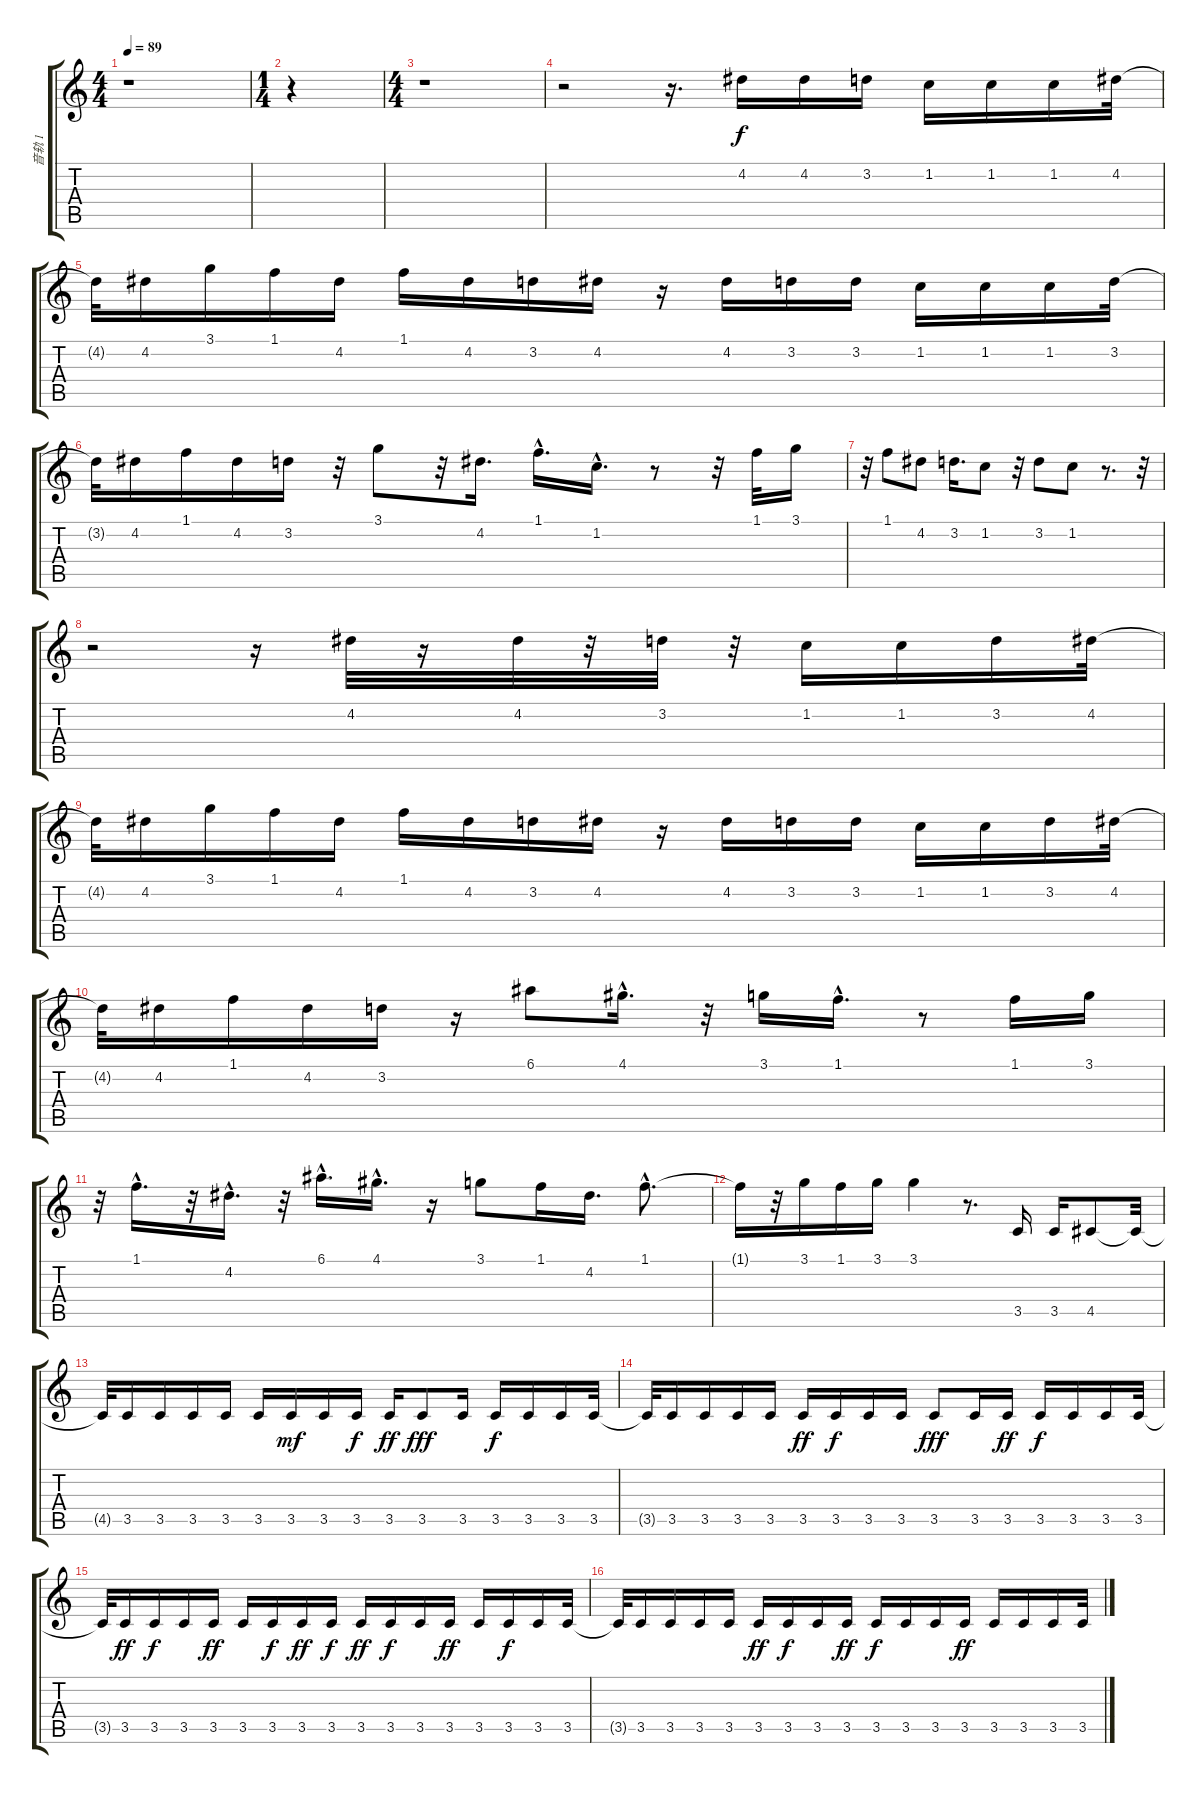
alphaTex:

\track ("音轨 1" "音轨 1") {instrument fretlessbass}
\staff {score tabs}
\tuning (E4 B3 G3 D3 A2 E2) {hide}
\ts (4 4)
\tempo 89
\clef g2
\ks c
r.1{dy f instrument fretlessbass} |
\ts (1 4)
r.4 |
\ts (4 4)
r.1 |
r.2 r.16{d} 4.2.16 4.2.16 3.2.16 1.2.16 1.2.16 1.2.16 4.2.32 |
4.2{t}.32 4.2.16 3.1.16 1.1.16 4.2.16 1.1.16 4.2.16 3.2.16 4.2.16 r.16 4.2.16 3.2.16 3.2.16 1.2.16 1.2.16 1.2.16 3.2.32 |
3.2{t}.32 4.2.16 1.1.16 4.2.16 3.2.16 r.32 3.1.8 r.32 4.2.16{d} 1.1{hac}.16{d} 1.2{hac}.16{d} r.8 r.32 1.1.32 3.1.16 |
r.32 1.1.8 4.2.8 3.2.16{d} 1.2.8 r.32 3.2.8 1.2.8 r.8{d} r.32 |
r.2 r.16 4.2.32 r.16 4.2.32 r.32 3.2.32 r.32 1.2.16 1.2.16 3.2.16 4.2.32 |
4.2{t}.32 4.2.16 3.1.16 1.1.16 4.2.16 1.1.16 4.2.16 3.2.16 4.2.16 r.16 4.2.16 3.2.16 3.2.16 1.2.16 1.2.16 3.2.16 4.2.32 |
4.2{t}.32 4.2.16 1.1.16 4.2.16 3.2.16 r.16 6.1.8 4.1{hac}.16{d} r.32 3.1.16 1.1{hac}.16{d} r.8 1.1.16 3.1.16 |
r.32 1.1{hac}.16{d} r.32 4.2{hac}.16{d} r.32 6.1{hac}.16{d} 4.1{hac}.16{d} r.16 3.1.8 1.1.16 4.2.16{d} 1.1{hac}.8{d} |
1.1{t}.16 r.32 3.1.16 1.1.16 3.1.16 3.1.4 r.8{d} 3.5.16 3.5.16 4.5.8 4.5{t}.32 |
4.5{t}.32 3.5.16 3.5.16 3.5.16 3.5.16 3.5.16 3.5.16{dy mf} 3.5.16 3.5.16{dy f} 3.5.16{dy ff} 3.5.8{dy fff} 3.5.16 3.5.16{dy f} 3.5.16 3.5.16 3.5.32 |
3.5{t}.32 3.5.16 3.5.16 3.5.16 3.5.16 3.5.16{dy ff} 3.5.16{dy f} 3.5.16 3.5.16 3.5.8{dy fff} 3.5.16 3.5.16{dy ff} 3.5.16{dy f} 3.5.16 3.5.16 3.5.32 |
3.5{t}.32 3.5.16{dy ff} 3.5.16{dy f} 3.5.16 3.5.16{dy ff} 3.5.16 3.5.16{dy f} 3.5.16{dy ff} 3.5.16{dy f} 3.5.16{dy ff} 3.5.16{dy f} 3.5.16 3.5.16{dy ff} 3.5.16 3.5.16{dy f} 3.5.16 3.5.32 |
3.5{t}.32 3.5.16 3.5.16 3.5.16 3.5.16 3.5.16{dy ff} 3.5.16{dy f} 3.5.16 3.5.16{dy ff} 3.5.16{dy f} 3.5.16 3.5.16 3.5.16{dy ff} 3.5.16 3.5.16 3.5.16 3.5.32
